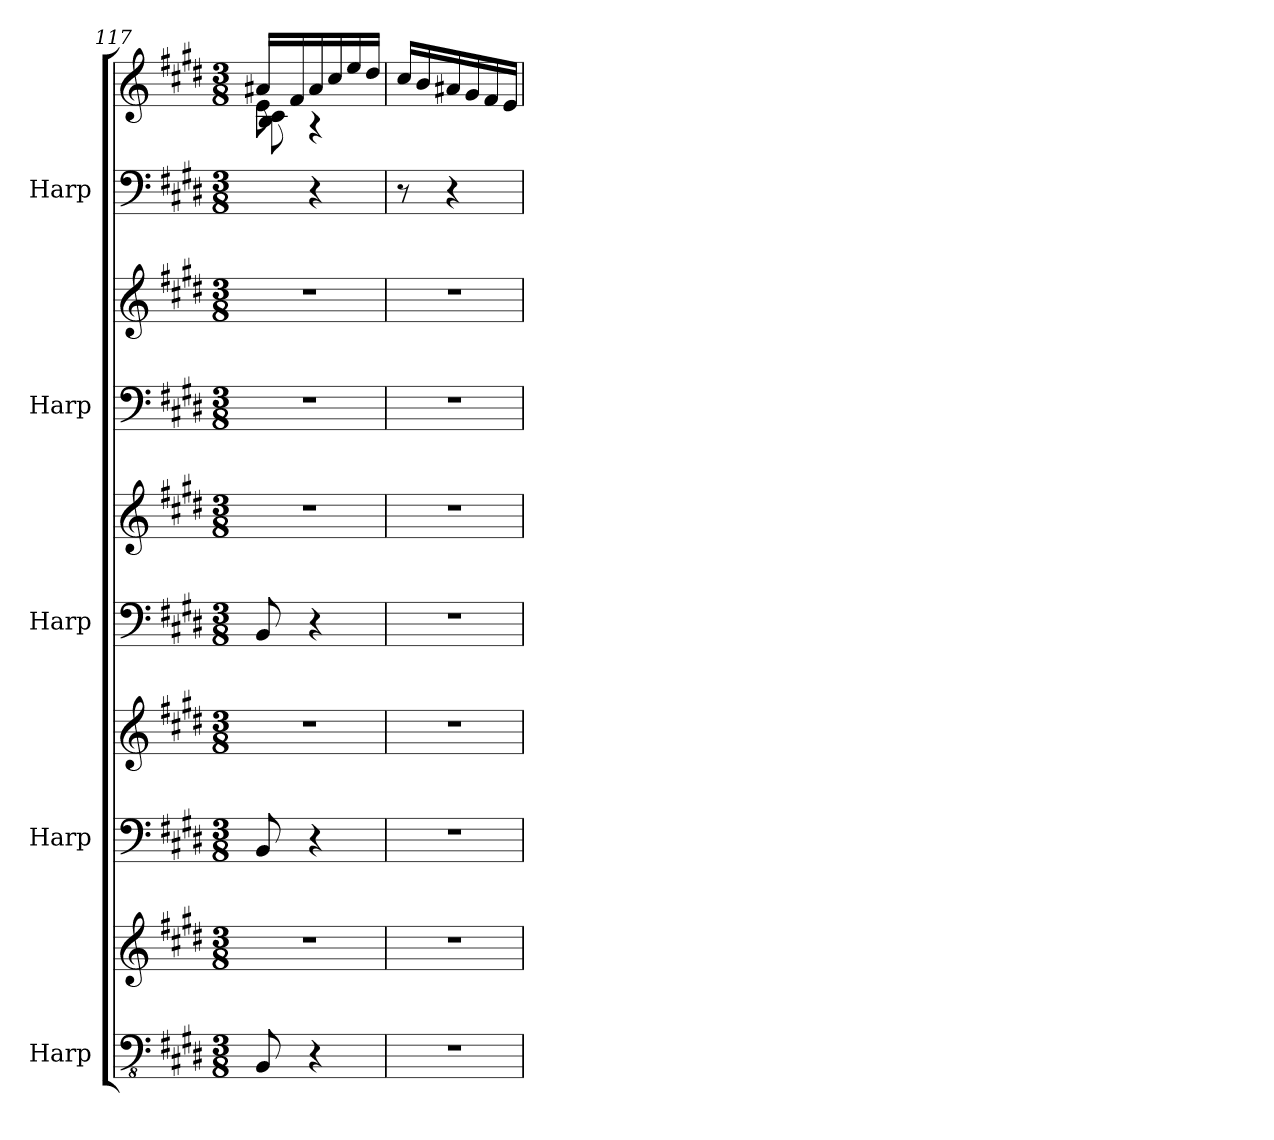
**kern	**kern	**kern	**kern	**kern	**kern	**kern	**kern	**kern	**kern
*part5	*part5	*part4	*part4	*part3	*part3	*part2	*part2	*part1	*part1
*staff10	*staff9	*staff8	*staff7	*staff6	*staff5	*staff4	*staff3	*staff2	*staff1
*I"Harp	*	*I"Harp	*	*I"Harp	*	*I"Harp	*	*I"Harp	*
*I'Hp	*	*I'Hp	*	*I'Hp	*	*I'Hp	*	*I'Hp	*
*clefFv4	*clefG2	*clefF4	*clefG2	*clefF4	*clefG2	*clefF4	*clefG2	*clefF4	*clefG2
*k[f#c#g#d#]	*k[f#c#g#d#]	*k[f#c#g#d#]	*k[f#c#g#d#]	*k[f#c#g#d#]	*k[f#c#g#d#]	*k[f#c#g#d#]	*k[f#c#g#d#]	*k[f#c#g#d#]	*k[f#c#g#d#]
*M3/8	*M3/8	*M3/8	*M3/8	*M3/8	*M3/8	*M3/8	*M3/8	*M3/8	*M3/8
=117	=117	=117	=117	=117	=117	=117	=117	=117	=117
*	*	*	*	*	*	*	*	*	*^
*	*	*	*	*	*	*	*	*	*	*^
8BBB/	4.r	8BB/	4.r	8BB/	4.r	4.r	4.r	8ryy	16a#X/LL	8e\	8B\ 8c#\
.	.	.	.	.	.	.	.	.	16f#/	.	.
4r	.	4r	.	4r	.	.	.	4r	16a#/	4rA	4ryy
.	.	.	.	.	.	.	.	.	16cc#/	.	.
.	.	.	.	.	.	.	.	.	16ee/	.	.
.	.	.	.	.	.	.	.	.	16dd#/JJ	.	.
*	*	*	*	*	*	*	*	*	*v	*v	*v
=118	=118	=118	=118	=118	=118	=118	=118	=118	=118
4.r	4.r	4.r	4.r	4.r	4.r	4.r	4.r	8r	16cc#/LL
.	.	.	.	.	.	.	.	.	16b/
.	.	.	.	.	.	.	.	4r	16a#X/
.	.	.	.	.	.	.	.	.	16g#/
.	.	.	.	.	.	.	.	.	16f#/
.	.	.	.	.	.	.	.	.	16e/JJ
=	=	=	=	=	=	=	=	=	=
*-	*-	*-	*-	*-	*-	*-	*-	*-	*-
